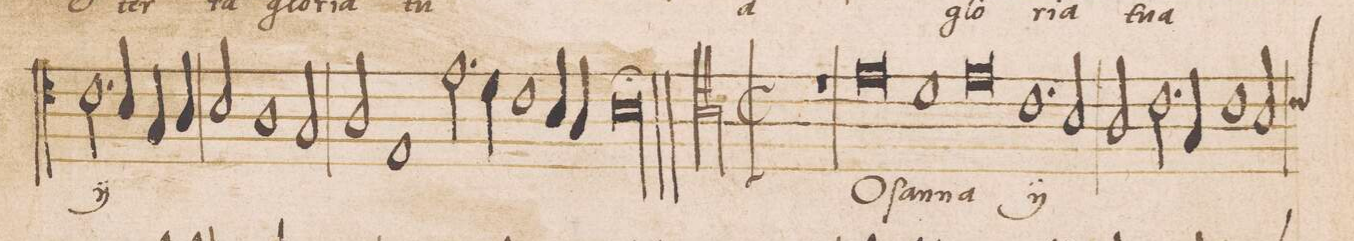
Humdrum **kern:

**kern	**text
*I"ALTVS	*
*clefC4	*
*k[]	*
*met(C|)	*
*M2/1	*
*	*ij
2.c\	glo-
=39-	=39-
4B/	.
4G/	.
4A/	.
2B/	-ri-
1A\	-a
=40-	=40-
2G/	tu-
2A/	.
1E/	.
=41-	=41-
2.e\	.
4d\	.
1c\	.
=42-	=42-
4B/	.
4A/	.
1Bl;>	-a
*	*Xij
=43||-	=43||-
*M2/1	*
*met(C|)	*
1r	.
0e	O-
=44-	=44-
1d	-ſan-
=45-	=45-
0e	-na
=46-	=46-
*	*ij
1.c	O-
2B/	-san-
=47-	=47-
2A/	.
2.c\	.
4G/	.
1c\	.
=48-	=48-
*custos:c	*
2B/	.
2.c\	.
4d\	.
=49-	=49-
1e	.
1e	.
=50-	=50-
1d	-na
*	*Xij
*lig	*
1B	O-
=51-	=51-
*col	*
1.c	.
*Xlig	*
2B\	-ſan-
*Xcol	*
=52-	=52-
2c\	-na
2d\	.
2c\	.
2.A/	.
=53-	=53-
4G/	.
1G	.
2F/	.
=54-	=54-
2G/	.
2c\	in
4c\	ex-
4B\	.
4c\	.
4d\	.
=55-	=55-
1.e	.
2e\	.
=56-	=56-
2c\	-cel-
2d\	.
2.e\	.
4d\	.
=57-	=57-
2B/	.
1c	.
*custos:c	*
2B/	.
=58-	=58-
*-	*-
